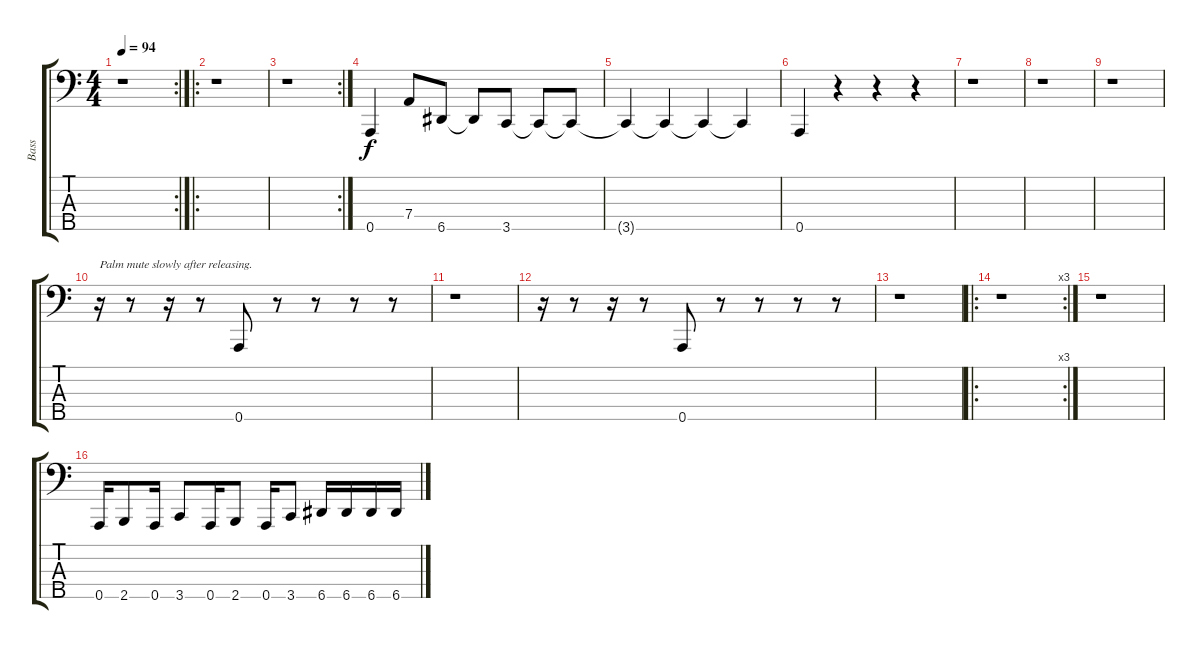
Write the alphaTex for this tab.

\track ("Bass" "Bass") {instrument slapbass1}
\staff {score tabs}
\tuning (F2 C2 G1 D1 A0) {hide}
\rc 2
\ts (4 4)
\tempo 94
\clef f4
\ks c
r.1{dy f instrument slapbass1} |
\ro
r.1 |
\rc 2
r.1 |
0.5.4{instrument fretlessbass} 7.4.8 6.5.8 6.5{t}.8 3.5.8 3.5{t}.8 3.5{t}.8 |
3.5{t}.4 3.5{t}.4 3.5{t}.4 3.5{t}.4 |
0.5.4 r.4 r.4 r.4 |
r.1{instrument acousticguitarnylon} |
r.1 |
r.1 |
r.16{txt "Palm mute slowly after releasing."} r.8 r.16 r.8 0.5.8 r.8 r.8 r.8 r.8 |
r.1 |
r.16 r.8 r.16 r.8 0.5.8 r.8 r.8 r.8 r.8 |
r.1 |
\ro
\rc 3
r.1 |
r.1 |
0.5.16 2.5.8 0.5.16 3.5.8 0.5.16 2.5.8 0.5.16 3.5.8 6.5.16 6.5.16 6.5.16 6.5.16
